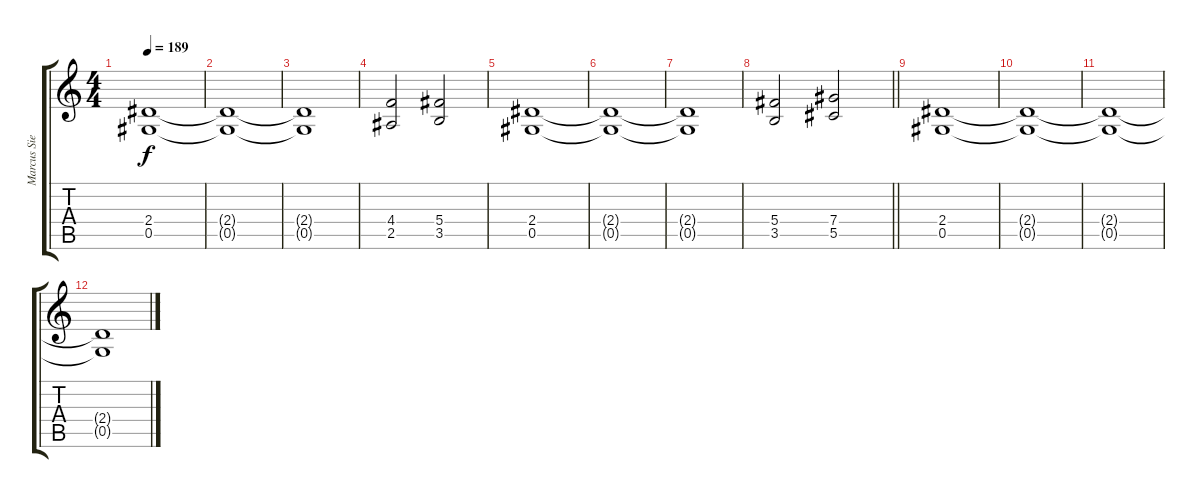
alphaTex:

\track ("Marcus Siepen" "Marcus Sie") {instrument distortionguitar}
\staff {score tabs}
\tuning (Eb4 Bb3 Gb3 Db3 Ab2 Eb2) {hide}
\ts (4 4)
\tempo 189
\clef g2
\ks c
(2.4 0.5).1{dy f} |
(2.4{t} 0.5{t}).1 |
(2.4{t} 0.5{t}).1 |
(4.4 2.5).2 (5.4 3.5).2 |
(2.4 0.5).1 |
(2.4{t} 0.5{t}).1 |
(2.4{t} 0.5{t}).1 |
\barLineRight lightlight
(5.4 3.5).2 (7.4 5.5).2 |
(2.4 0.5).1{volume 0} |
(2.4{t} 0.5{t}).1 |
(2.4{t} 0.5{t}).1 |
(2.4{t} 0.5{t}).1
